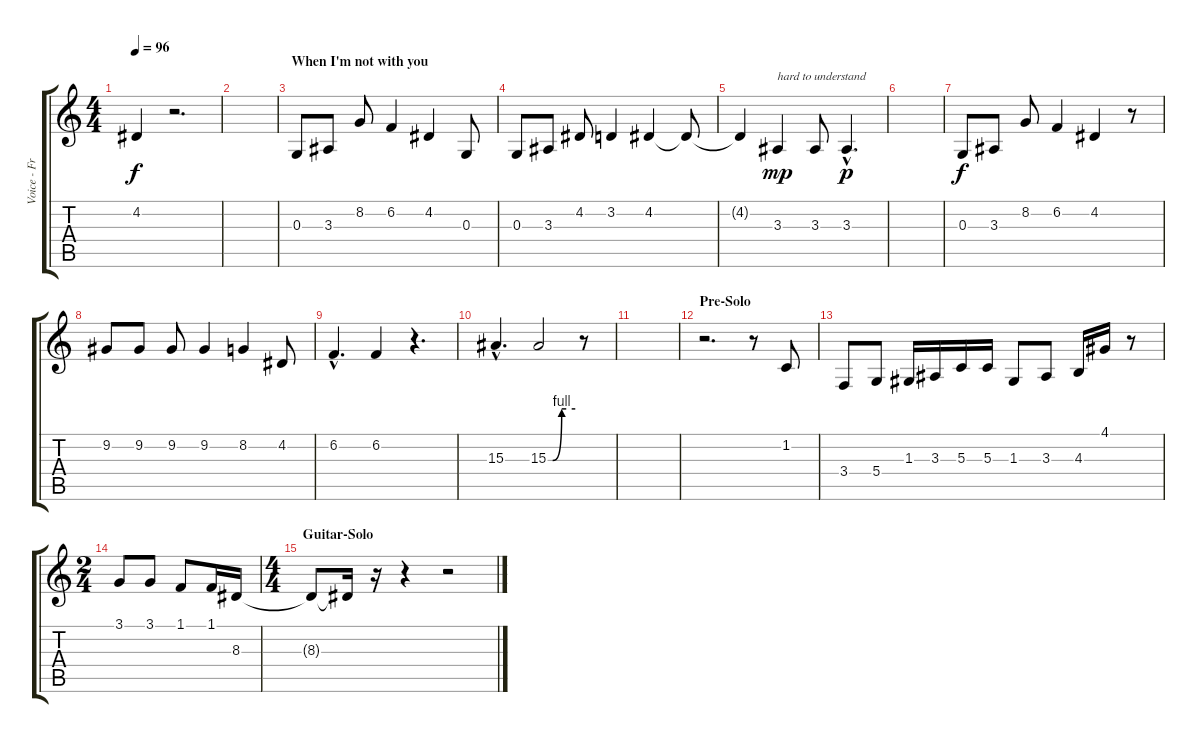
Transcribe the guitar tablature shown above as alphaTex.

\track ("Voice - Freddie Mercury" "Voice - Fr") {instrument bassoon}
\staff {score tabs}
\tuning (E4 B3 G3 D3 A2 E2) {hide}
\ts (4 4)
\tempo 96
\clef g2
\ks c
4.2{t}.4{dy f} r.2{d} |
|
\section ("" "When I'm not with you")
0.3.8 3.3.8 8.2.8 6.2.4 4.2.4 0.3.8 |
0.3.8 3.3.8 4.2.8 3.2.4 4.2.4 4.2{t}.8 |
4.2{t}.4 3.3.4{txt "hard to understand" dy mp} 3.3.8 3.3{hac}.4{d dy p} |
|
0.3.8{dy f} 3.3.8 8.2.8 6.2.4 4.2.4 r.8 |
9.2.8 9.2.8 9.2.8 9.2.4 8.2.4 4.2.8 |
6.2{hac}.4{d} 6.2.4 r.4{d} |
15.3{hac}.4{d} 15.3{be (custom 0 0 10 0 30 4 40 4 60 4)}.2 r.8 |
|
\section ("" "Pre-Solo")
r.2{d} r.8 1.2.8 |
3.4.8 5.4.8 1.3.16 3.3.16 5.3.16 5.3.16 1.3.8 3.3.8 4.3.16 4.1.16 r.8 |
\ts (2 4)
3.1.8 3.1.8 1.1.8 1.1.16 8.3.16 |
\ts (4 4)
\section ("" "Guitar-Solo")
8.3{t}.8 8.3{t}.16 r.16 r.4 r.2
